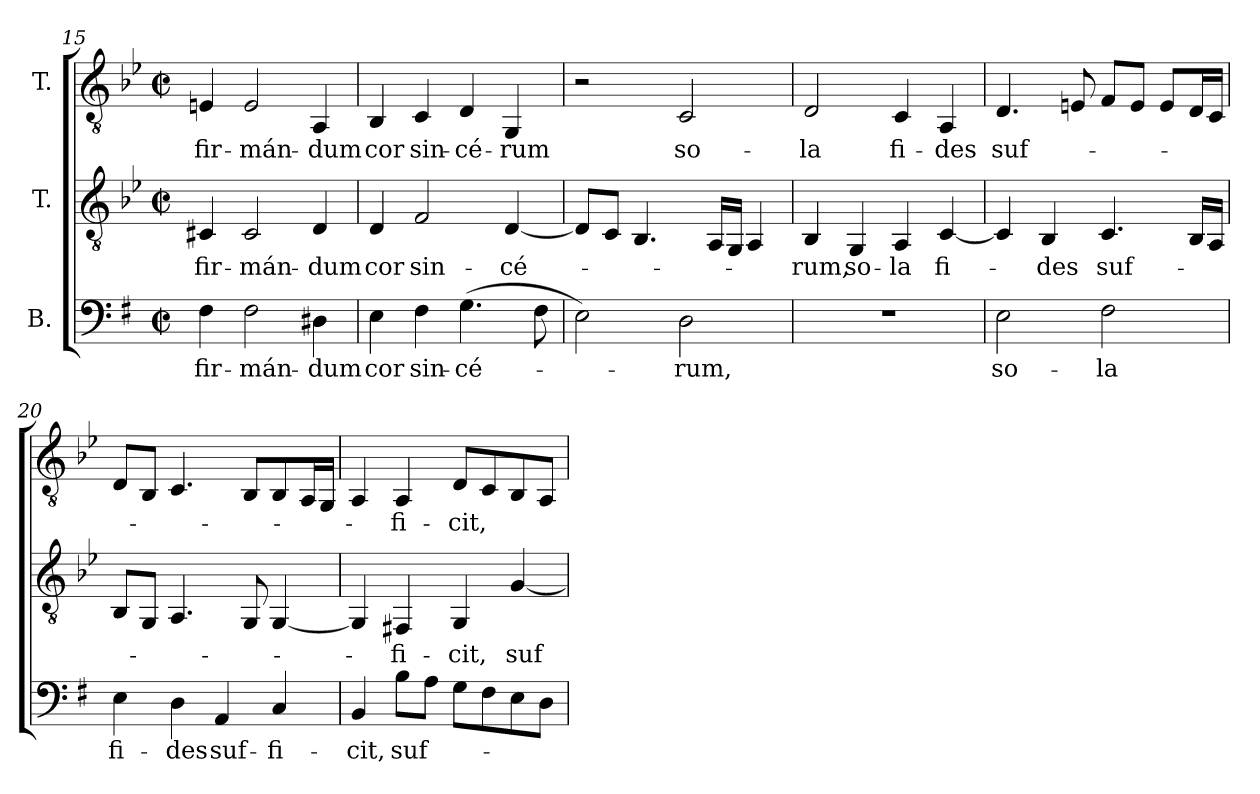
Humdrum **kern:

**kern	**text	**kern	**text	**kern	**text
*part3	*part3	*part2	*part2	*part1	*part1
*staff3	*staff3	*staff2	*staff2	*staff1	*staff1
*I"B.	*	*I"T.	*	*I"T.	*
*clefF4	*	*clefGv2	*	*clefGv2	*
*	*	*ITrd2c3	*	*ITrd2c3	*
*k[f#]	*	*k[f#]	*	*k[f#]	*
*e:	*	*e:	*	*e:	*
*M2/2	*	*M2/2	*	*M2/2	*
*met(c|)	*	*met(c|)	*	*met(c|)	*
=15	=15	=15	=15	=15	=15
!	!LO:LY:b:color=#000000	!	!	!	!
!	!	!	!LO:LY:b:color=#000000	!	!
!	!	!	!	!	!LO:LY:b:color=#000000
4F#i\	fir-	4AA#Xi/	fir-	4C#Xi/	fir-
!	!LO:LY:b:color=#000000	!	!	!	!
!	!	!	!LO:LY:b:color=#000000	!	!
!	!	!	!	!	!LO:LY:b:color=#000000
2F#i\	-mán-	2AA#i/	-mán-	2C#i/	-mán-
!	!LO:LY:b:color=#000000	!	!	!	!
!	!	!	!LO:LY:b:color=#000000	!	!
!	!	!	!	!	!LO:LY:b:color=#000000
4D#Xi\	-dum	4BBi/	-dum	4FF#i/	-dum
=16	=16	=16	=16	=16	=16
!	!LO:LY:b:color=#000000	!	!	!	!
!	!	!	!LO:LY:b:color=#000000	!	!
!	!	!	!	!	!LO:LY:b:color=#000000
4Ei\	cor	4BBi/	cor	4GGi/	cor
!	!LO:LY:b:color=#000000	!	!	!	!
!	!	!	!LO:LY:b:color=#000000	!	!
!	!	!	!	!	!LO:LY:b:color=#000000
4F#i\	sin-	2Di/	sin-	4AAi/	sin-
!	!LO:LY:b:color=#000000	!	!	!	!
!	!	!	!	!	!LO:LY:b:color=#000000
(4.Gi\	-cé-	.	.	4BBi/	-cé-
!	!	!	!LO:LY:b:color=#000000	!	!
!	!	!	!	!	!LO:LY:b:color=#000000
.	.	[4BBi/	-cé-	4EEi/	-rum
8F#i\	.	.	.	.	.
=17	=17	=17	=17	=17	=17
2Ei\)	.	8BBi/L]	.	2r	.
.	.	8AAi/J	.	.	.
.	.	4.GGi/	.	.	.
!	!LO:LY:b:color=#000000	!	!	!	!
!	!	!	!	!	!LO:LY:b:color=#000000
2Di\	-rum,	.	.	2AAi/	so-
.	.	16FF#i/LL	.	.	.
.	.	16EEi/JJ	.	.	.
.	.	4FF#i/	.	.	.
=18	=18	=18	=18	=18	=18
!	!	!	!LO:LY:b:color=#000000	!	!
!	!	!	!	!	!LO:LY:b:color=#000000
1r	.	4GGi/	-rum,	2BBi/	-la
!	!	!	!LO:LY:b:color=#000000	!	!
.	.	4EEi/	so-	.	.
!	!	!	!LO:LY:b:color=#000000	!	!
!	!	!	!	!	!LO:LY:b:color=#000000
.	.	4FF#i/	-la	4AAi/	fi-
!	!	!	!LO:LY:b:color=#000000	!	!
!	!	!	!	!	!LO:LY:b:color=#000000
.	.	[4AAi/	fi-	4FF#i/	-des
!!LO:LB:g=z
=19	=19	=19	=19	=19	=19
!	!LO:LY:b:color=#000000	!	!	!	!
!	!	!	!	!	!LO:LY:b:color=#000000
2Ei\	so-	4AAi/]	.	4.BBi/	suf-
!	!	!	!LO:LY:b:color=#000000	!	!
.	.	4GGi/	-des	.	.
.	.	.	.	8C#Xi/	.
!	!LO:LY:b:color=#000000	!	!	!	!
!	!	!	!LO:LY:b:color=#000000	!	!
2F#i\	-la	4.AAi/	suf-	8Di/L	.
.	.	.	.	8C#i/J	.
.	.	.	.	8C#i/L	.
.	.	16GGi/LL	.	16BBi/L	.
.	.	16FF#i/JJ	.	16AAi/JJ	.
=20	=20	=20	=20	=20	=20
!	!LO:LY:b:color=#000000	!	!	!	!
4Ei\	fi-	8GGi/L	.	8BBi/L	.
.	.	8EEi/J	.	8GGi/J	.
!	!LO:LY:b:color=#000000	!	!	!	!
4Di\	-des	4.FF#i/	.	4.AAi/	.
!	!LO:LY:b:color=#000000	!	!	!	!
4AAi/	suf-	.	.	.	.
.	.	8EEi/	.	8GGi/L	.
!	!LO:LY:b:color=#000000	!	!	!	!
4Ci/	-fi-	[4EEi/	.	8GGi/	.
.	.	.	.	16FF#i/L	.
.	.	.	.	16EEi/JJ	.
=21	=21	=21	=21	=21	=21
!	!LO:LY:b:color=#000000	!	!	!	!
4BBi/	-cit,	4EEi/]	.	4FF#i/	.
!	!LO:LY:b:color=#000000	!	!	!	!
!	!	!	!LO:LY:b:color=#000000	!	!
!	!	!	!	!	!LO:LY:b:color=#000000
8Bi\L	suf-	4DD#Xi/	-fi-	4FF#i/	-fi-
8Ai\J	.	.	.	.	.
!	!	!	!LO:LY:b:color=#000000	!	!
!	!	!	!	!	!LO:LY:b:color=#000000
8Gi\L	.	4EEi/	-cit,	8BBi/L	-cit,
8F#i\	.	.	.	8AAi/	.
!	!	!	!LO:LY:b:color=#000000	!	!
8Ei\	.	[4Ei/	suf-	8GGi/	.
8Di\J	.	.	.	8FF#i/J	.
=	=	=	=	=	=
*-	*-	*-	*-	*-	*-
